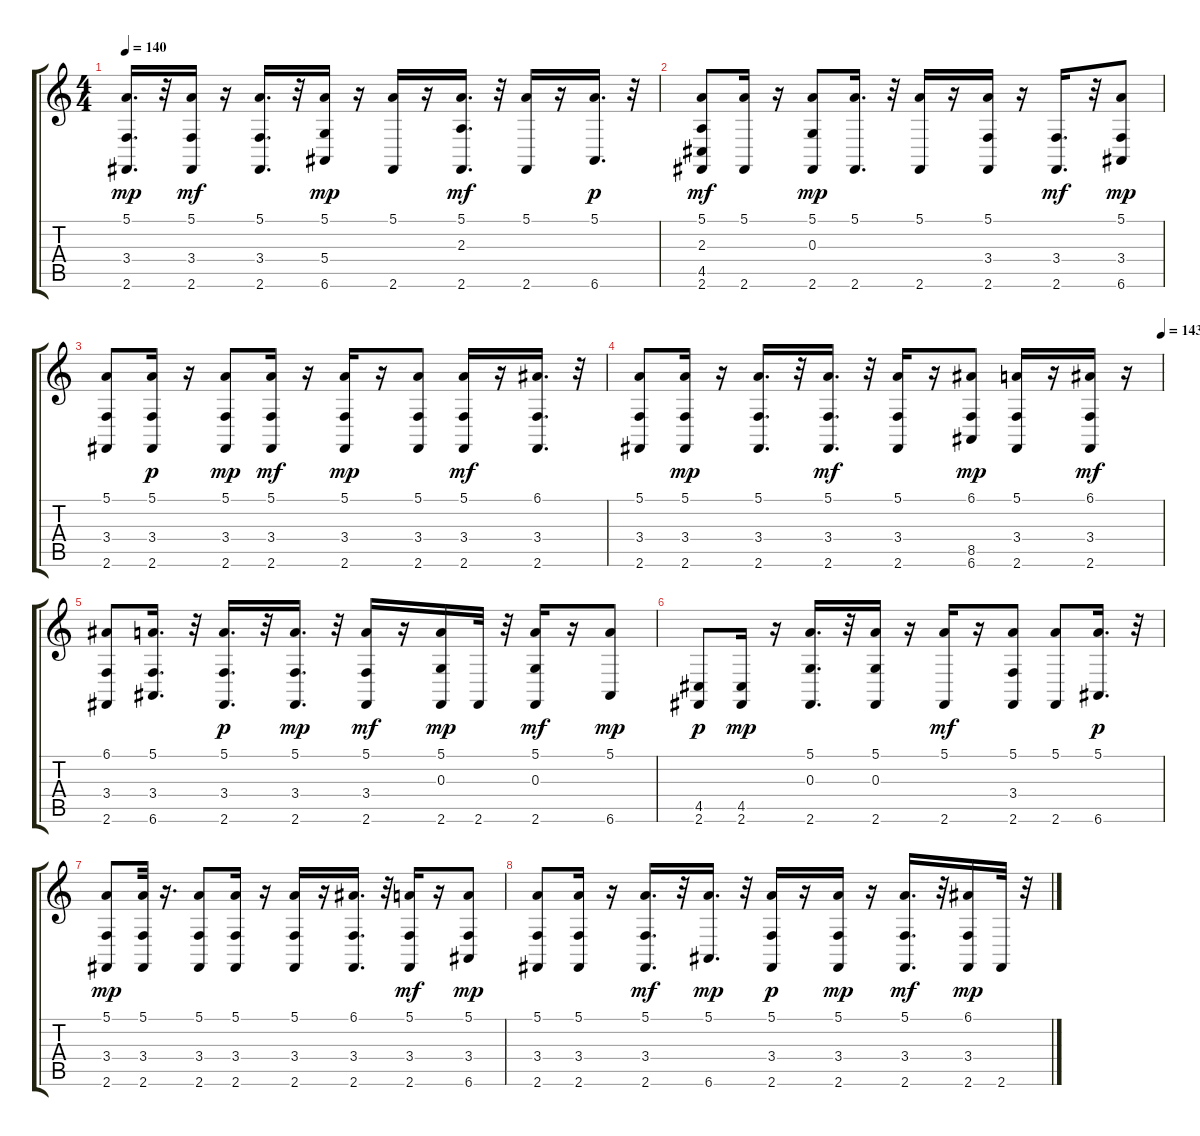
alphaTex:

\track "" {instrument acousticgrandpiano}
\staff {score tabs}
\tuning (E4 B3 G3 D3 A2 E2) {hide}
\ts (4 4)
\tempo 140
\clef g2
\ks c
(5.1 3.4 2.6).16{d dy mp} r.32 (5.1 3.4 2.6).16{dy mf} r.16 (5.1 3.4 2.6).16{d} r.32 (5.1 5.4 6.6).16{dy mp} r.16 (5.1 2.6).16 r.16 (5.1 2.3 2.6).16{d dy mf} r.32 (5.1 2.6).16 r.16 (5.1 6.6).16{d dy p} r.32 |
(5.1 2.3 4.5 2.6).8{dy mf} (5.1 2.6).16 r.16 (5.1 0.3 2.6).8{dy mp} (5.1 2.6).16{d} r.32 (5.1 2.6).16 r.16 (5.1 3.4 2.6).16 r.16 (3.4 2.6).16{d dy mf} r.32 (5.1 3.4 6.6).8{dy mp} |
(5.1 3.4 2.6).8 (5.1 3.4 2.6).16{dy p} r.16 (5.1 3.4 2.6).8{dy mp} (5.1 3.4 2.6).16{dy mf} r.16 (5.1 3.4 2.6).16{dy mp} r.16 (5.1 3.4 2.6).8 (5.1 3.4 2.6).16{dy mf} r.16 (6.1 3.4 2.6).16{d} r.32 |
\tempo (143 1)
(5.1 3.4 2.6).8 (5.1 3.4 2.6).16{dy mp} r.16 (5.1 3.4 2.6).16{d} r.32 (5.1 3.4 2.6).16{d dy mf} r.32 (5.1 3.4 2.6).16 r.16 (6.1 8.5 6.6).8{dy mp} (5.1 3.4 2.6).16 r.16 (6.1 3.4 2.6).16{dy mf} r.16 |
(6.1 3.4 2.6).8 (5.1 3.4 6.6).16{d} r.32 (5.1 3.4 2.6).16{d dy p} r.32 (5.1 3.4 2.6).16{d dy mp} r.32 (5.1 3.4 2.6).16{dy mf} r.16 (5.1 0.3 2.6).16{dy mp} 2.6.32 r.32 (5.1 0.3 2.6).16{dy mf} r.16 (5.1 6.6).8{dy mp} |
(4.5 2.6).8{dy p} (4.5 2.6).16{dy mp} r.16 (5.1 0.3 2.6).16{d} r.32 (5.1 0.3 2.6).16 r.16 (5.1 2.6).16{dy mf} r.16 (5.1 3.4 2.6).8 (5.1 2.6).8 (5.1 6.6).16{d dy p} r.32 |
(5.1 3.4 2.6).8{dy mp} (5.1 3.4 2.6).32 r.16{d} (5.1 3.4 2.6).8 (5.1 3.4 2.6).16 r.16 (5.1 3.4 2.6).16 r.16 (6.1 3.4 2.6).16{d} r.32 (5.1 3.4 2.6).16{dy mf} r.16 (5.1 3.4 6.6).8{dy mp} |
(5.1 3.4 2.6).8 (5.1 3.4 2.6).16 r.16 (5.1 3.4 2.6).16{d dy mf} r.32 (5.1 6.6).16{d dy mp} r.32 (5.1 3.4 2.6).16{dy p} r.16 (5.1 3.4 2.6).16{dy mp} r.16 (5.1 3.4 2.6).16{d dy mf} r.32 (6.1 3.4 2.6).16{dy mp} 2.6.32 r.32
